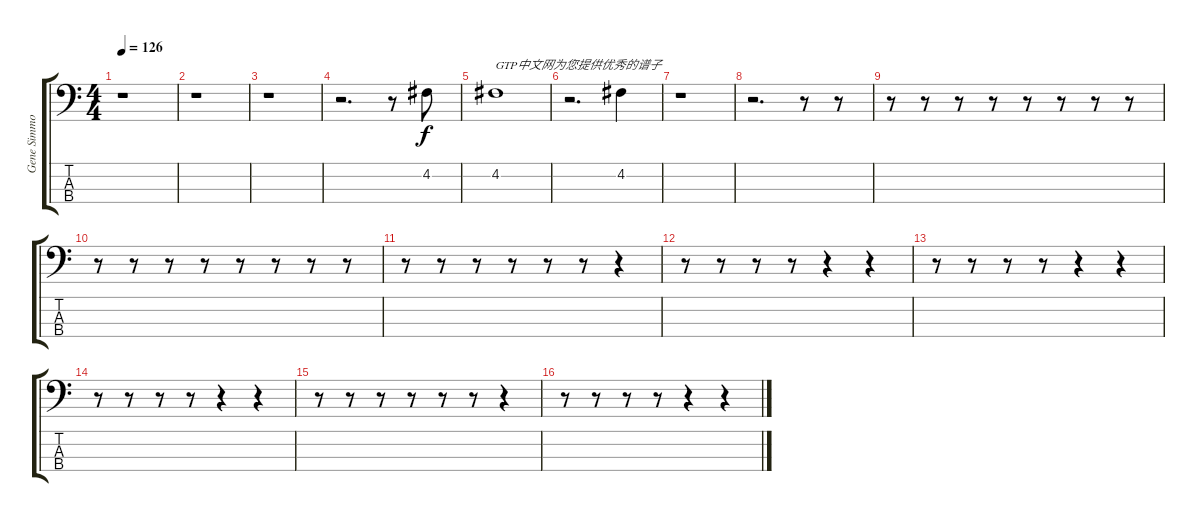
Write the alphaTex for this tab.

\track ("Gene Simmons" "Gene Simmo") {instrument electricbasspick}
\staff {score tabs}
\tuning (G2 D2 A1 E1) {hide}
\ts (4 4)
\tempo 126
\clef f4
\ks c
r.1{dy f instrument electricbasspick} |
r.1 |
r.1 |
r.2{d} r.8 4.2.8 |
4.2.1{txt "GTP中文网为您提供优秀的谱子"} |
r.2{d} 4.2.4 |
r.1 |
r.2{d} r.8 r.8 |
r.8 r.8 r.8 r.8 r.8 r.8 r.8 r.8 |
r.8 r.8 r.8 r.8 r.8 r.8 r.8 r.8 |
r.8 r.8 r.8 r.8 r.8 r.8 r.4 |
r.8 r.8 r.8 r.8 r.4 r.4 |
r.8 r.8 r.8 r.8 r.4 r.4 |
r.8 r.8 r.8 r.8 r.4 r.4 |
r.8 r.8 r.8 r.8 r.8 r.8 r.4 |
r.8 r.8 r.8 r.8 r.4 r.4
